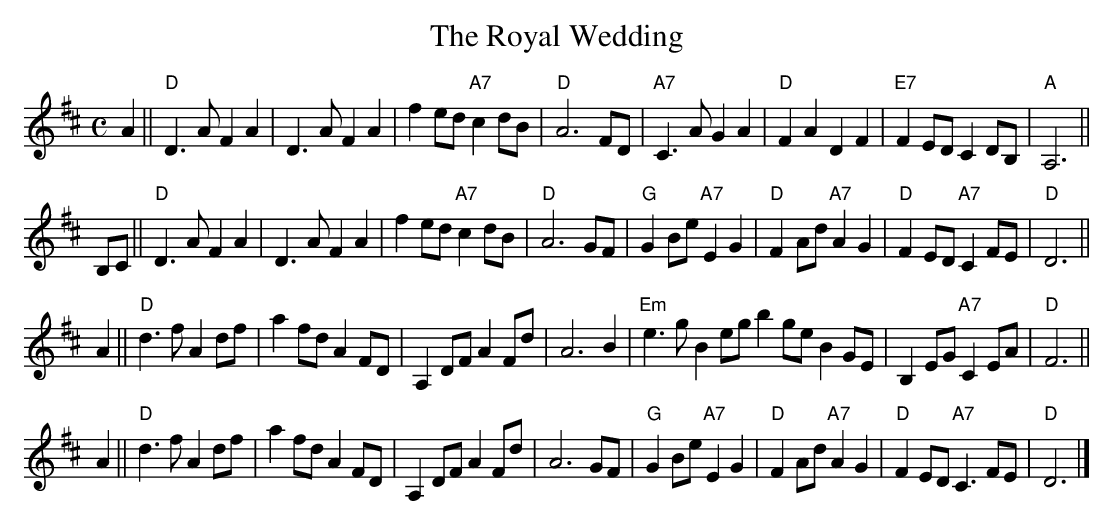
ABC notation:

X:1
T: The Royal Wedding
M: C
L: 1/8
K: D
A2 \
|| "D"D3A F2A2 | D3A F2A2 | f2ed "A7"c2dB | "D"A6 FD \
 | "A7"C3A G2A2 | "D"F2A2 D2F2 | "E7"F2ED C2DB, | "A"A,6 ||
B,C \
|| "D"D3A F2A2 | D3A F2A2 | f2ed "A7"c2dB | "D"A6 GF \
 | "G"G2Be "A7"E2G2 | "D"F2Ad "A7"A2G2 | "D"F2ED "A7"C2FE | "D"D6 ||
A2 \
|| "D"d3f A2df | a2fd A2FD | A,2DF A2Fd | A6 B2 \
 | "Em"e3g B2eg b2ge B2GE | B,2EG "A7"C2EA | "D"F6 ||
A2 \
|| "D"d3f A2df | a2fd A2FD | A,2DF A2Fd | A6 GF \
 | "G"G2Be "A7"E2G2 | "D"F2Ad "A7"A2G2 | "D"F2ED "A7"C3FE | "D"D6 |]
